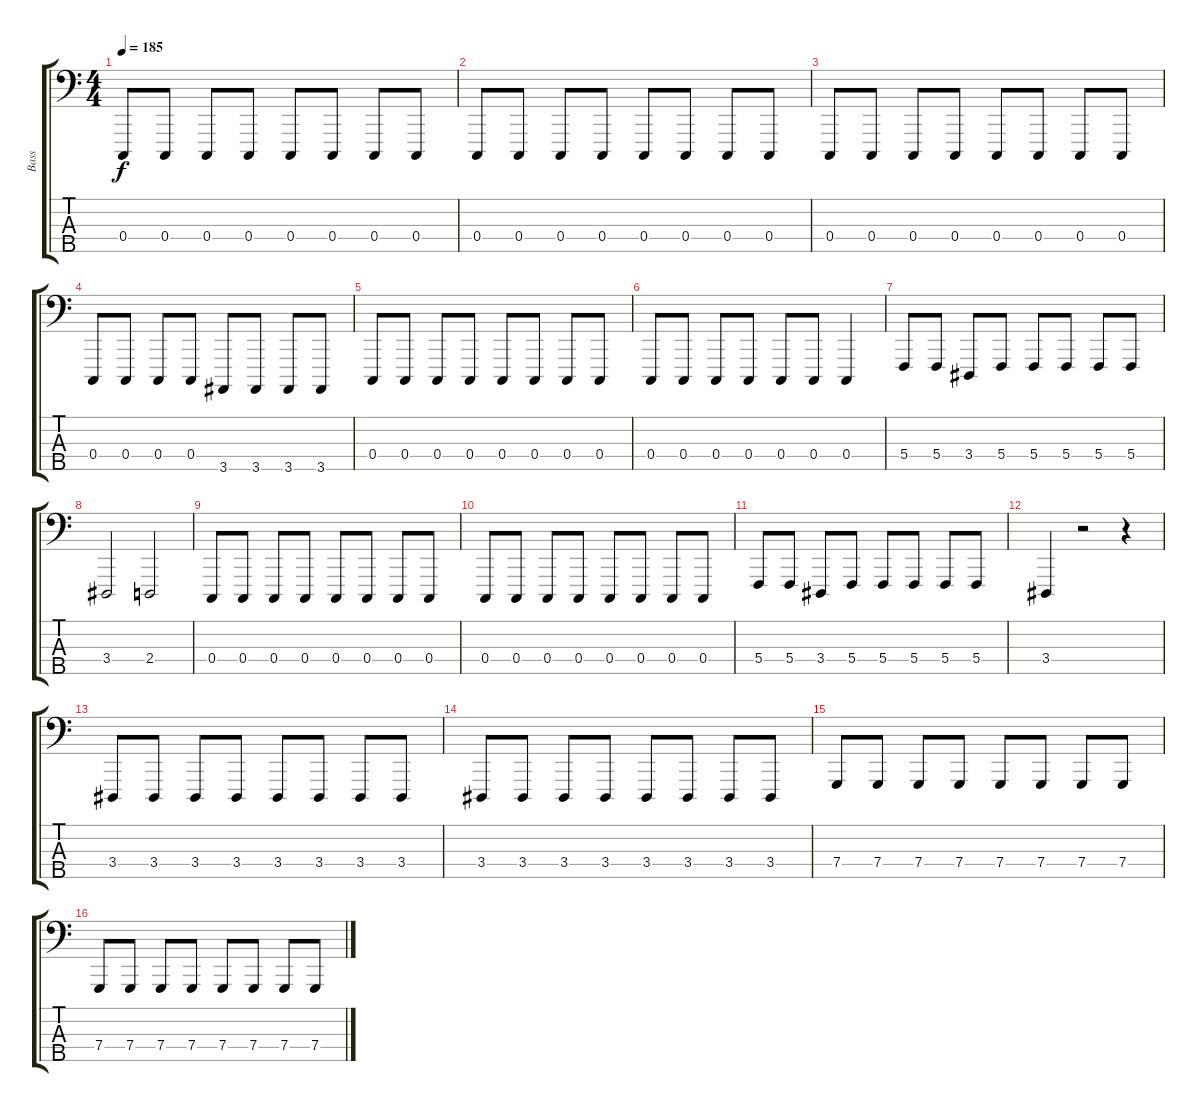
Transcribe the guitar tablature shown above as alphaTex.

\track ("Bass" "Bass") {instrument lead8bassandlead}
\staff {score tabs}
\tuning (Eb2 Bb1 F1 C1 G0) {hide}
\ts (4 4)
\tempo 185
\clef f4
\ks c
0.4.8{dy f} 0.4.8 0.4.8 0.4.8 0.4.8 0.4.8 0.4.8 0.4.8 |
0.4.8 0.4.8 0.4.8 0.4.8 0.4.8 0.4.8 0.4.8 0.4.8 |
0.4.8 0.4.8 0.4.8 0.4.8 0.4.8 0.4.8 0.4.8 0.4.8 |
0.4.8 0.4.8 0.4.8 0.4.8 3.5.8 3.5.8 3.5.8 3.5.8 |
0.4.8 0.4.8 0.4.8 0.4.8 0.4.8 0.4.8 0.4.8 0.4.8 |
0.4.8 0.4.8 0.4.8 0.4.8 0.4.8 0.4.8 0.4.4 |
5.4.8 5.4.8 3.4.8 5.4.8 5.4.8 5.4.8 5.4.8 5.4.8 |
3.4.2 2.4.2 |
0.4.8 0.4.8 0.4.8 0.4.8 0.4.8 0.4.8 0.4.8 0.4.8 |
0.4.8 0.4.8 0.4.8 0.4.8 0.4.8 0.4.8 0.4.8 0.4.8 |
5.4.8 5.4.8 3.4.8 5.4.8 5.4.8 5.4.8 5.4.8 5.4.8 |
3.4.4 r.2 r.4 |
3.4.8 3.4.8 3.4.8 3.4.8 3.4.8 3.4.8 3.4.8 3.4.8 |
3.4.8 3.4.8 3.4.8 3.4.8 3.4.8 3.4.8 3.4.8 3.4.8 |
7.4.8 7.4.8 7.4.8 7.4.8 7.4.8 7.4.8 7.4.8 7.4.8 |
7.4.8 7.4.8 7.4.8 7.4.8 7.4.8 7.4.8 7.4.8 7.4.8
